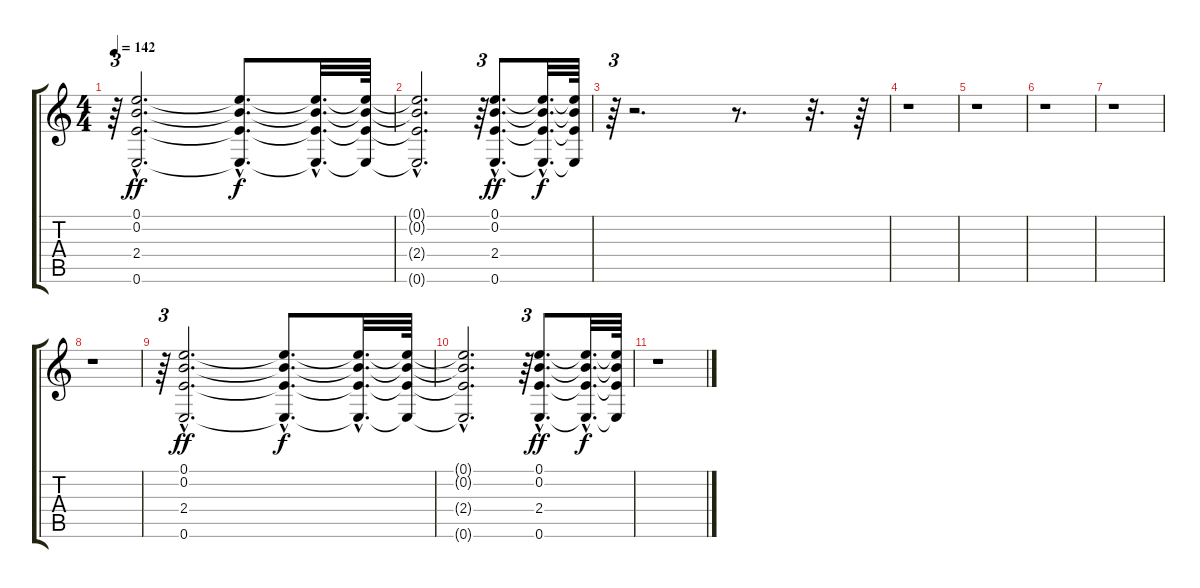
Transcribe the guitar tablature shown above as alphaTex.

\track "" {instrument overdrivenguitar}
\staff {score tabs}
\tuning (E4 B3 G3 D3 A2 E2) {hide}
\ts (4 4)
\tempo 142
\clef g2
\ks c
r.64{tu (3 2) dy f} (0.1{hac} 0.2{hac} 2.4{hac} 0.6{hac}).2{d dy ff} (0.1{hac t} 0.2{hac t} 2.4{hac t} 0.6{hac t}).8{d dy f} (0.1{hac t} 0.2{hac t} 2.4{hac t} 0.6{hac t}).32{d} (0.1{t} 0.2{t} 2.4{t} 0.6{t}).64 |
(0.1{hac t} 0.2{hac t} 2.4{hac t} 0.6{hac t}).2{d} r.64{tu (3 2)} (0.1{hac} 0.2{hac} 2.4{hac} 0.6{hac}).8{d dy ff} (0.1{hac t} 0.2{hac t} 2.4{hac t} 0.6{hac t}).32{d dy f} (0.1{t} 0.2{t} 2.4{t} 0.6{t}).64 |
r.64{tu (3 2)} r.2{d} r.8{d} r.32{d} r.64 |
r.1 |
r.1 |
r.1 |
r.1 |
r.1 |
r.64{tu (3 2)} (0.1{hac} 0.2{hac} 2.4{hac} 0.6{hac}).2{d dy ff} (0.1{hac t} 0.2{hac t} 2.4{hac t} 0.6{hac t}).8{d dy f} (0.1{hac t} 0.2{hac t} 2.4{hac t} 0.6{hac t}).32{d} (0.1{t} 0.2{t} 2.4{t} 0.6{t}).64 |
(0.1{hac t} 0.2{hac t} 2.4{hac t} 0.6{hac t}).2{d} r.64{tu (3 2)} (0.1{hac} 0.2{hac} 2.4{hac} 0.6{hac}).8{d dy ff} (0.1{hac t} 0.2{hac t} 2.4{hac t} 0.6{hac t}).32{d dy f} (0.1{t} 0.2{t} 2.4{t} 0.6{t}).64 |
r.1
